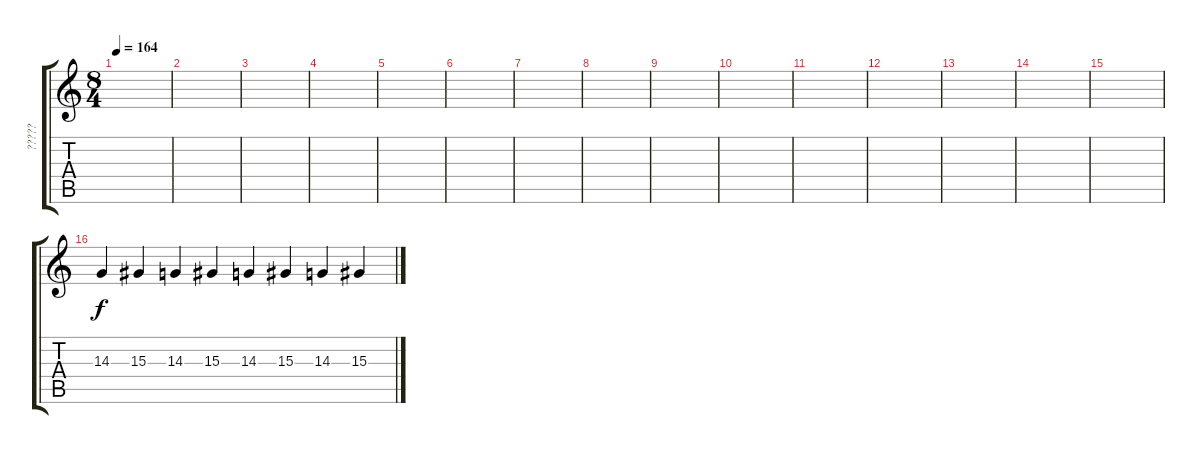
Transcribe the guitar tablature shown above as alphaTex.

\track ("?????" "?????") {instrument viola}
\staff {score tabs}
\tuning (D4 A3 F3 C3 G2 C2) {hide}
\ts (8 4)
\tempo 164
\clef g2
\ks c
|
|
|
|
|
|
|
|
|
|
|
|
|
|
|
14.3.4{volume 16} 15.3.4 14.3.4 15.3.4 14.3.4 15.3.4 14.3.4 15.3.4
